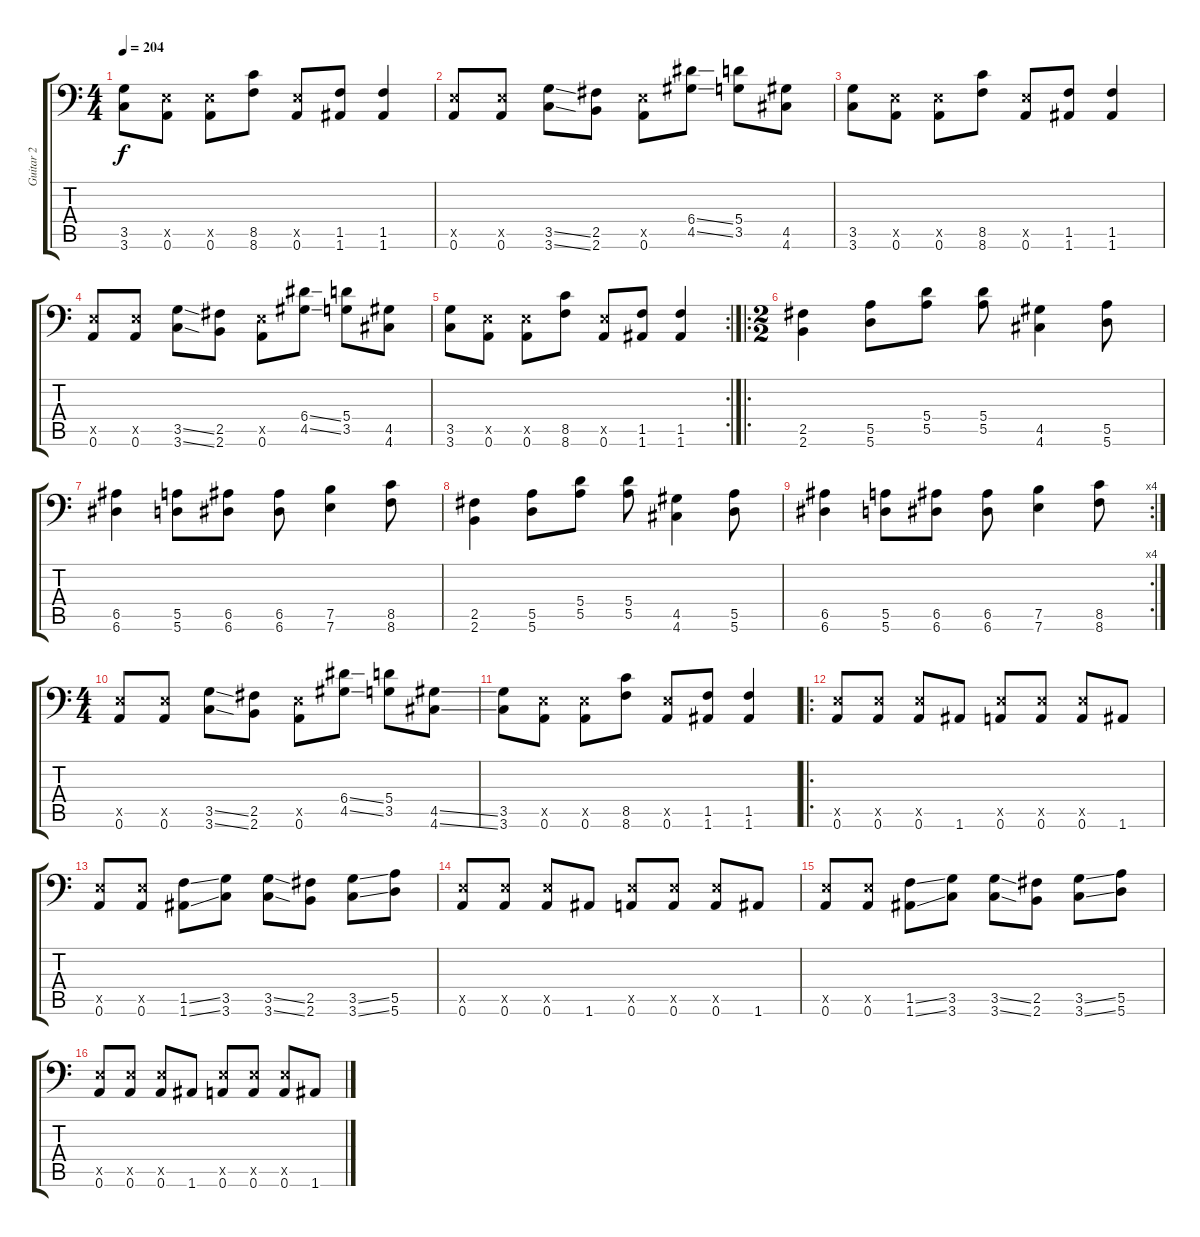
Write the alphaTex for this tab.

\track ("Guitar 2" "Guitar 2") {instrument overdrivenguitar}
\staff {score tabs}
\tuning (B3 Gb3 D3 A2 E2 A1) {hide}
\ts (4 4)
\tempo 204
\clef f4
\ks c
(3.5 3.6).8{dy f} (0.5{x} 0.6).8 (0.5{x} 0.6).8 (8.5 8.6).8 (0.5{x} 0.6).8 (1.5 1.6).8 (1.5 1.6).4 |
(0.5{x} 0.6).8 (0.5{x} 0.6).8 (3.5{ss} 3.6{ss}).8 (2.5 2.6).8 (0.5{x} 0.6).8 (6.4{ss} 4.5{ss}).8 (5.4 3.5).8 (4.5 4.6).8 |
(3.5 3.6).8 (0.5{x} 0.6).8 (0.5{x} 0.6).8 (8.5 8.6).8 (0.5{x} 0.6).8 (1.5 1.6).8 (1.5 1.6).4 |
(0.5{x} 0.6).8 (0.5{x} 0.6).8 (3.5{ss} 3.6{ss}).8 (2.5 2.6).8 (0.5{x} 0.6).8 (6.4{ss} 4.5{ss}).8 (5.4 3.5).8 (4.5 4.6).8 |
\rc 2
(3.5 3.6).8 (0.5{x} 0.6).8 (0.5{x} 0.6).8 (8.5 8.6).8 (0.5{x} 0.6).8 (1.5 1.6).8 (1.5 1.6).4 |
\ro
\ts (2 2)
(2.5 2.6).4 (5.5 5.6).8 (5.4 5.5).8 (5.4 5.5).8 (4.5 4.6).4 (5.5 5.6).8 |
(6.5 6.6).4 (5.5 5.6).8 (6.5 6.6).8 (6.5 6.6).8 (7.5 7.6).4 (8.5 8.6).8 |
(2.5 2.6).4 (5.5 5.6).8 (5.4 5.5).8 (5.4 5.5).8 (4.5 4.6).4 (5.5 5.6).8 |
\rc 4
(6.5 6.6).4 (5.5 5.6).8 (6.5 6.6).8 (6.5 6.6).8 (7.5 7.6).4 (8.5 8.6).8 |
\ts (4 4)
(0.5{x} 0.6).8 (0.5{x} 0.6).8 (3.5{ss} 3.6{ss}).8 (2.5 2.6).8 (0.5{x} 0.6).8 (6.4{ss} 4.5{ss}).8 (5.4 3.5).8 (4.5{ss} 4.6{ss}).8 |
(3.5 3.6).8 (0.5{x} 0.6).8 (0.5{x} 0.6).8 (8.5 8.6).8 (0.5{x} 0.6).8 (1.5 1.6).8 (1.5 1.6).4 |
\ro
(0.5{x} 0.6).8 (0.5{x} 0.6).8 (0.5{x} 0.6).8 1.6.8 (0.5{x} 0.6).8 (0.5{x} 0.6).8 (0.5{x} 0.6).8 1.6.8 |
(0.5{x} 0.6).8 (0.5{x} 0.6).8 (1.5{ss} 1.6{ss}).8 (3.5 3.6).8 (3.5{ss} 3.6{ss}).8 (2.5 2.6).8 (3.5{ss} 3.6{ss}).8 (5.5 5.6).8 |
(0.5{x} 0.6).8 (0.5{x} 0.6).8 (0.5{x} 0.6).8 1.6.8 (0.5{x} 0.6).8 (0.5{x} 0.6).8 (0.5{x} 0.6).8 1.6.8 |
(0.5{x} 0.6).8 (0.5{x} 0.6).8 (1.5{ss} 1.6{ss}).8 (3.5 3.6).8 (3.5{ss} 3.6{ss}).8 (2.5 2.6).8 (3.5{ss} 3.6{ss}).8 (5.5 5.6).8 |
(0.5{x} 0.6).8 (0.5{x} 0.6).8 (0.5{x} 0.6).8 1.6.8 (0.5{x} 0.6).8 (0.5{x} 0.6).8 (0.5{x} 0.6).8 1.6.8
